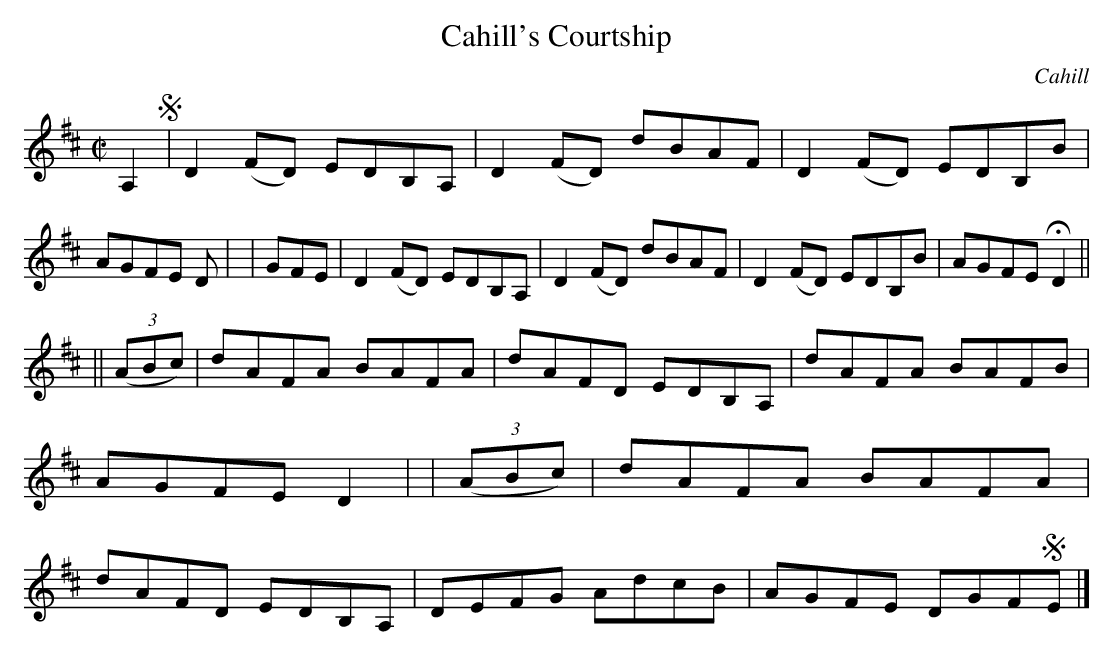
X:1
T: Cahill's Courtship
O: Cahill
M: C|
L: 1/8
K: D
A,2 !segno!| D2(FD) EDB,A, | D2(FD) dBAF | D2(FD) EDB,B | AGFE D |\
|     GFE  | D2(FD) EDB,A, | D2(FD) dBAF | D2(FD) EDB,B | AGFE HD2 ||
|| (3(ABc) | dAFA BAFA | dAFD EDB,A, | dAFA BAFB | AGFE D2 |\
|  (3(ABc) | dAFA BAFA | dAFD EDB,A, | DEFG AdcB | AGFE DGF!segno!E |]
